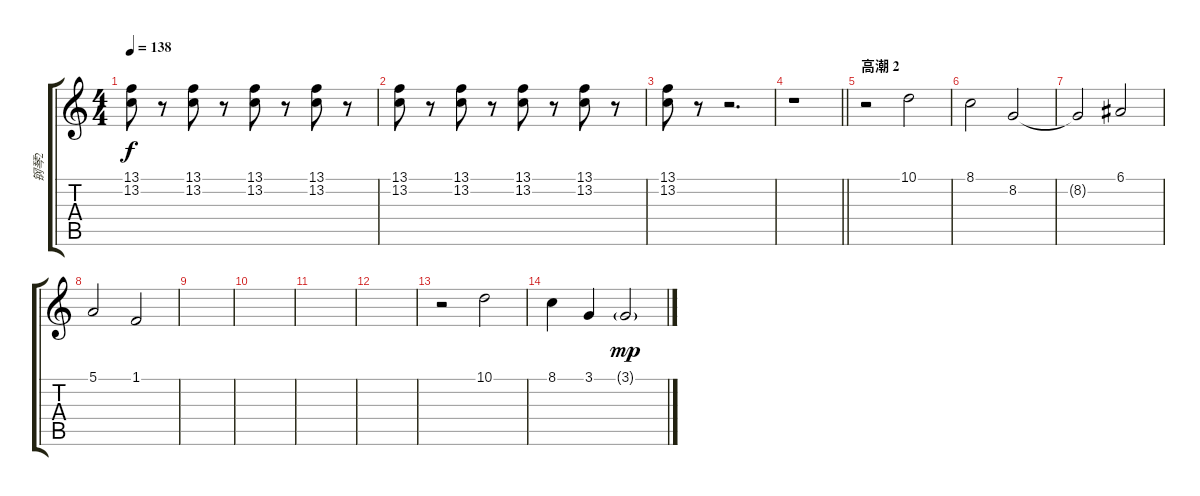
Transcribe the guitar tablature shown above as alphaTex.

\track ("钢琴2" "钢琴2") {instrument acousticgrandpiano}
\staff {score tabs}
\tuning (E4 B3 G3 D3 A2 E2) {hide}
\ts (4 4)
\tempo 138
\clef g2
\ks c
(13.1 13.2).8{dy f} r.8 (13.1 13.2).8 r.8 (13.1 13.2).8 r.8 (13.1 13.2).8 r.8 |
(13.1 13.2).8 r.8 (13.1 13.2).8 r.8 (13.1 13.2).8 r.8 (13.1 13.2).8 r.8 |
(13.1 13.2).8 r.8 r.2{d} |
\barLineRight lightlight
r.1{volume 12} |
\section ("" "高潮 2")
r.2 10.1.2 |
8.1.2 8.2.2 |
8.2{t}.2 6.1.2 |
5.1.2 1.1.2 |
|
|
|
|
r.2 10.1.2 |
8.1.4 3.1.4 3.1{g}.2{dy mp}
